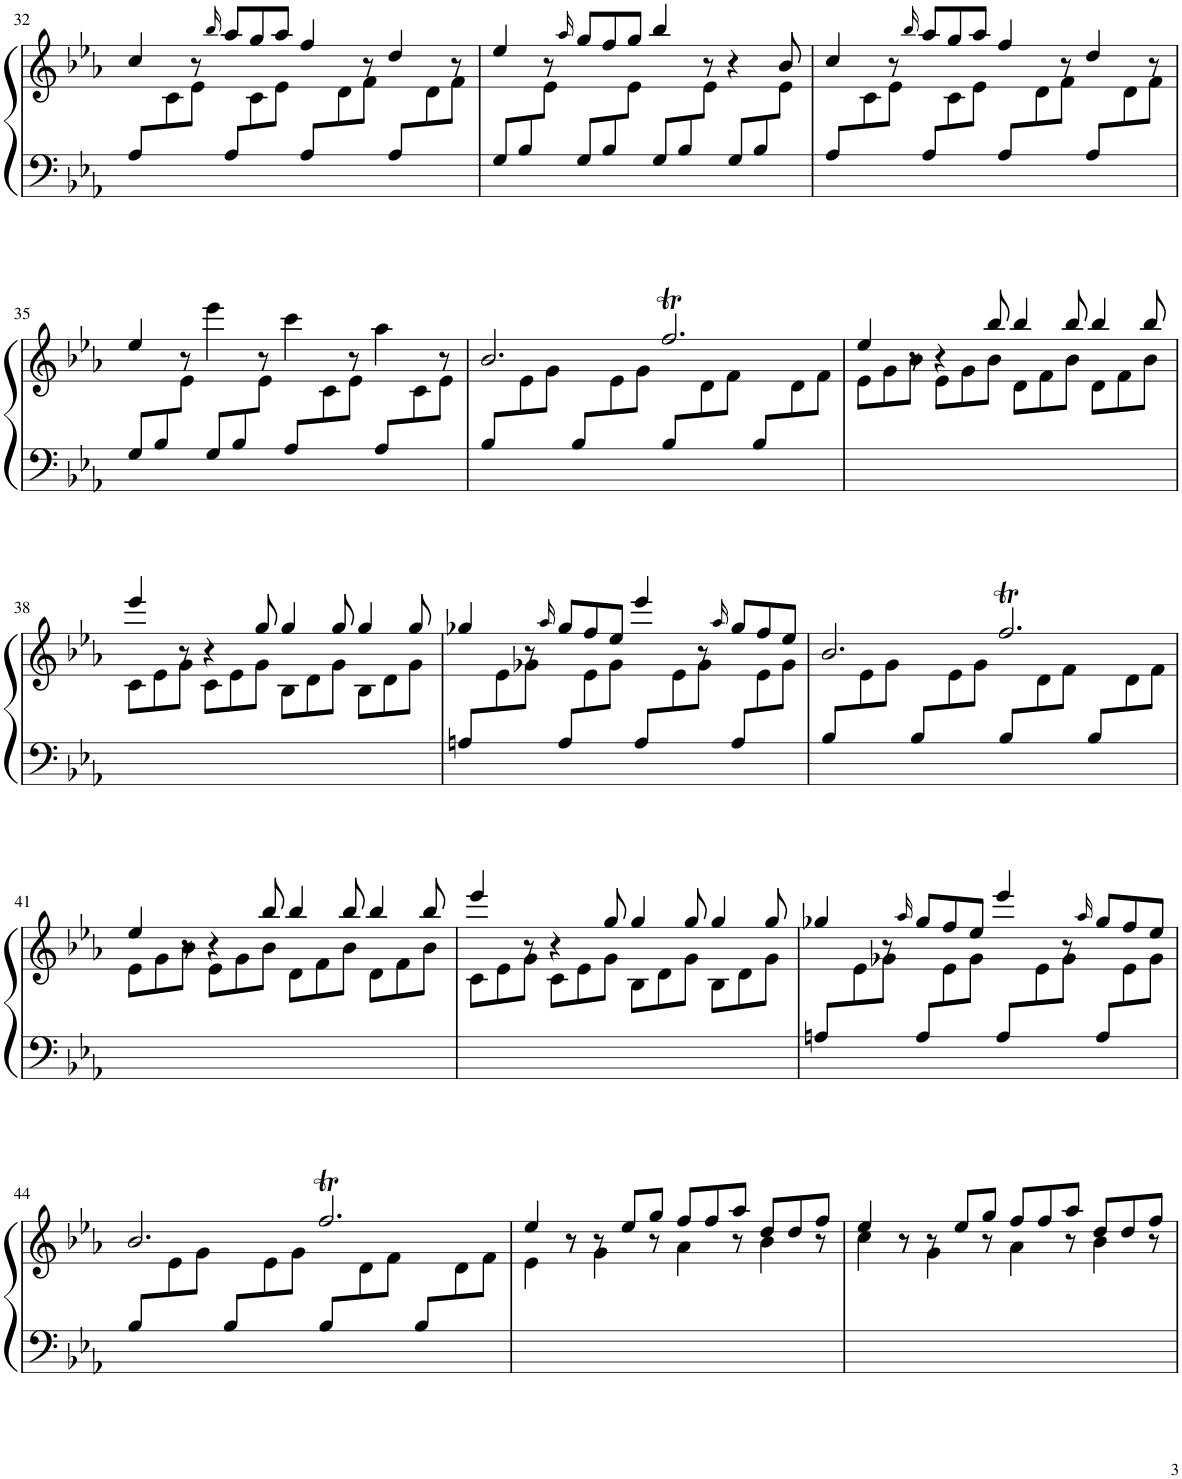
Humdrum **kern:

**kern	**kern
*part1	*part1
*staff2	*staff1
*I"Piano	*
*I'Pno.	*
!!LO:PB:g=z
*clefF4	*clefG2
*k[b-e-a-]	*k[b-e-a-]
*M12/8	*M12/8
=32	=32
*	*^
8A-/L	4cc/	8ryy
4ryy	.	8c\
.	8r	8e-\J
.	16qbb-/	.
8A-/L	8aa-/L	8ryy
4ryy	8gg/	8c\
.	8aa-/J	8e-\J
8A-/L	4ff/	8ryy
4ryy	.	8d\
.	8r	8f\J
8A-/L	4dd/	8ryy
4ryy	.	8d\
.	8r	8f\J
=33	=33	=33
8G/L	4ee-/	4ryy
8B-/	.	.
8ryy	8r	8e-\J
.	16qaa-/	.
8G/L	8gg/L	4ryy
8B-/	8ff/	.
8ryy	8gg/J	8e-\J
8G/L	4bb-/	4ryy
8B-/	.	.
8ryy	8r	8e-\J
8G/L	4r	4ryy
8B-/	.	.
8ryy	8b-/	8e-\J
=34	=34	=34
8A-/L	4cc/	8ryy
4ryy	.	8c\
.	8r	8e-\J
.	16qbb-/	.
8A-/L	8aa-/L	8ryy
4ryy	8gg/	8c\
.	8aa-/J	8e-\J
8A-/L	4ff/	8ryy
4ryy	.	8d\
.	8r	8f\J
8A-/L	4dd/	8ryy
4ryy	.	8d\
.	8r	8f\J
!!LO:LB:g=z	!!
=35	=35	=35
8G/L	4ee-/	4ryy
8B-/	.	.
8ryy	8r	8e-\J
8G/L	4eee-\	4ryy
8B-/	.	.
8ryy	8r	8e-\J
8A-/L	4ccc\	8ryy
4ryy	.	8c\
.	8r	8e-\J
8A-/L	4aa-\	8ryy
4ryy	.	8c\
.	8r	8e-\J
=36	=36	=36
8B-/L	2.b-/	8ryy
4ryy	.	8e-\
.	.	8g\J
8B-/L	.	8ryy
4ryy	.	8e-\
.	.	8g\J
8B-/L	2.ffT/	8ryy
4ryy	.	8d\
.	.	8f\J
8B-/L	.	8ryy
4ryy	.	8d\
.	.	8f\J
=37	=37	=37
1.ryy	4ee-/	8e-\L
.	.	8g\
.	8r	8b-\J
.	4r	8e-\L
.	.	8g\
.	8bb-/	8b-\J
.	4bb-/	8d\L
.	.	8f\
.	8bb-/	8b-\J
.	4bb-/	8d\L
.	.	8f\
.	8bb-/	8b-\J
!!LO:LB:g=z	!!
=38	=38	=38
1.ryy	4eee-/	8c\L
.	.	8e-\
.	8r	8g\J
.	4r	8c\L
.	.	8e-\
.	8gg/	8g\J
.	4gg/	8B-\L
.	.	8d\
.	8gg/	8g\J
.	4gg/	8B-\L
.	.	8d\
.	8gg/	8g\J
=39	=39	=39
8An/L	4gg-X/	8ryy
4ryy	.	8e-\
.	8r	8g-X\J
.	16qaa-/	.
8A/L	8gg-/L	8ryy
4ryy	8ff/	8e-\
.	8ee-/J	8g-\J
8A/L	4eee-/	8ryy
4ryy	.	8e-\
.	8r	8g-\J
.	16qaa-/	.
8A/L	8gg-/L	8ryy
4ryy	8ff/	8e-\
.	8ee-/J	8g-\J
=40	=40	=40
8B-/L	2.b-/	8ryy
4ryy	.	8e-\
.	.	8g\J
8B-/L	.	8ryy
4ryy	.	8e-\
.	.	8g\J
8B-/L	2.ffT/	8ryy
4ryy	.	8d\
.	.	8f\J
8B-/L	.	8ryy
4ryy	.	8d\
.	.	8f\J
!!LO:LB:g=z	!!
=41	=41	=41
1.ryy	4ee-/	8e-\L
.	.	8g\
.	8r	8b-\J
.	4r	8e-\L
.	.	8g\
.	8bb-/	8b-\J
.	4bb-/	8d\L
.	.	8f\
.	8bb-/	8b-\J
.	4bb-/	8d\L
.	.	8f\
.	8bb-/	8b-\J
=42	=42	=42
1.ryy	4eee-/	8c\L
.	.	8e-\
.	8r	8g\J
.	4r	8c\L
.	.	8e-\
.	8gg/	8g\J
.	4gg/	8B-\L
.	.	8d\
.	8gg/	8g\J
.	4gg/	8B-\L
.	.	8d\
.	8gg/	8g\J
=43	=43	=43
8An/L	4gg-X/	8ryy
4ryy	.	8e-\
.	8r	8g-X\J
.	16qaa-/	.
8A/L	8gg-/L	8ryy
4ryy	8ff/	8e-\
.	8ee-/J	8g-\J
8A/L	4eee-/	8ryy
4ryy	.	8e-\
.	8r	8g-\J
.	16qaa-/	.
8A/L	8gg-/L	8ryy
4ryy	8ff/	8e-\
.	8ee-/J	8g-\J
!!LO:LB:g=z	!!
=44	=44	=44
8B-/L	2.b-/	8ryy
4ryy	.	8e-\
.	.	8g\J
8B-/L	.	8ryy
4ryy	.	8e-\
.	.	8g\J
8B-/L	2.ffT/	8ryy
4ryy	.	8d\
.	.	8f\J
8B-/L	.	8ryy
4ryy	.	8d\
.	.	8f\J
=45	=45	=45
4ryy	4ee-/	4e-\
8r	8r	8ryy
4ryy	8r	4g\
.	8ee-/L	.
8r	8gg/J	8ryy
4ryy	8ff/L	4a-\
.	8ff/	.
8r	8aa-/J	8ryy
4ryy	8dd/L	4b-\
.	8dd/	.
8r	8ff/J	8ryy
=46	=46	=46
4ryy	4ee-/	4cc\
8r	8r	8ryy
4ryy	8r	4g\
.	8ee-/L	.
8r	8gg/J	8ryy
4ryy	8ff/L	4a-\
.	8ff/	.
8r	8aa-/J	8ryy
4ryy	8dd/L	4b-\
.	8dd/	.
8r	8ff/J	8ryy
*	*v	*v
=	=
*-	*-
